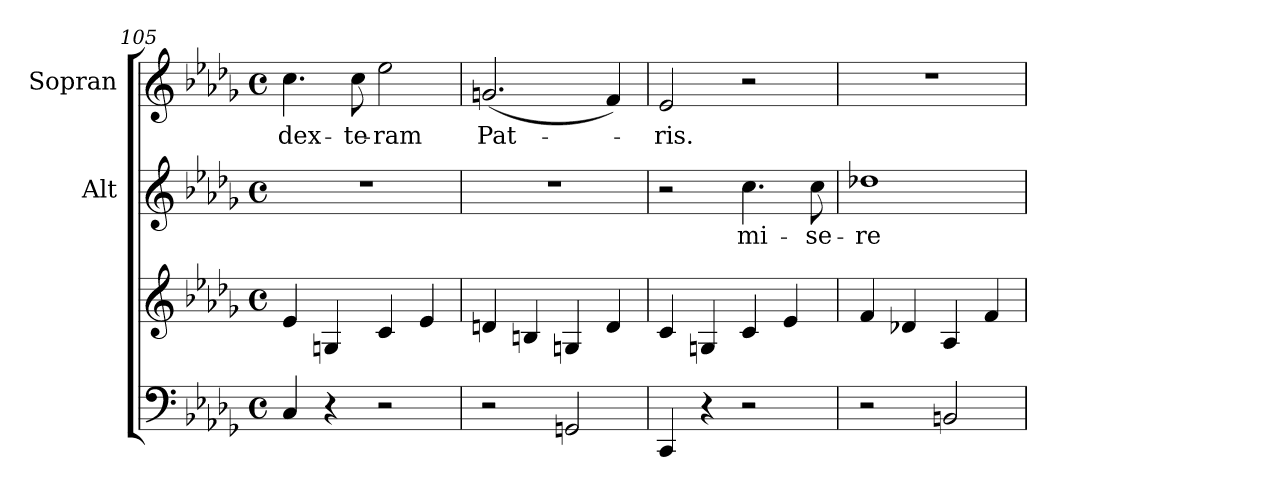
**kern	**kern	**kern	**text	**kern	**text
*part3	*part3	*part2	*part2	*part1	*part1
*staff4	*staff3	*staff2	*staff2	*staff1	*staff1
*	*	*I"Alt	*	*I"Sopran	*
*	*	*I'A.	*	*I'S.	*
*clefF4	*clefG2	*clefG2	*	*clefG2	*
*k[b-e-a-d-g-]	*k[b-e-a-d-g-]	*k[b-e-a-d-g-]	*	*k[b-e-a-d-g-]	*
*D-:	*D-:	*D-:	*	*D-:	*
*M4/4	*M4/4	*M4/4	*	*M4/4	*
*met(c)	*met(c)	*met(c)	*	*met(c)	*
=105	=105	=105	=105	=105	=105
!	!	!	!	!	!LO:LY:b
4C/	4e-/	1r	.	4.cc\	dex-
4r	4Gn/	.	.	.	.
!	!	!	!	!	!LO:LY:b
.	.	.	.	8cc\	-te-
!	!	!	!	!	!LO:LY:b
2r	4c/	.	.	2ee-\	-ram
.	4e-/	.	.	.	.
=106	=106	=106	=106	=106	=106
!	!	!	!	!	!LO:LY:b
2r	4dn/	1r	.	(<2.gn/	Pat-
.	4Bn/	.	.	.	.
2GGn/	4Gn/	.	.	.	.
.	4d/	.	.	4f/)	.
=107	=107	=107	=107	=107	=107
!	!	!	!	!	!LO:LY:b
4CC/	4c/	2r	.	2e-/	-ris.
4r	4Gn/	.	.	.	.
!	!	!	!LO:LY:b	!	!
2r	4c/	4.cc\	mi-	2r	.
.	4e-/	.	.	.	.
!	!	!	!LO:LY:b	!	!
.	.	8cc\	-se-	.	.
=108	=108	=108	=108	=108	=108
!	!	!	!LO:LY:b	!	!
2r	4f/	1dd-X	-re-	1r	.
.	4d-X/	.	.	.	.
2BBn/	4A-/	.	.	.	.
.	4f/	.	.	.	.
=	=	=	=	=	=
*-	*-	*-	*-	*-	*-
